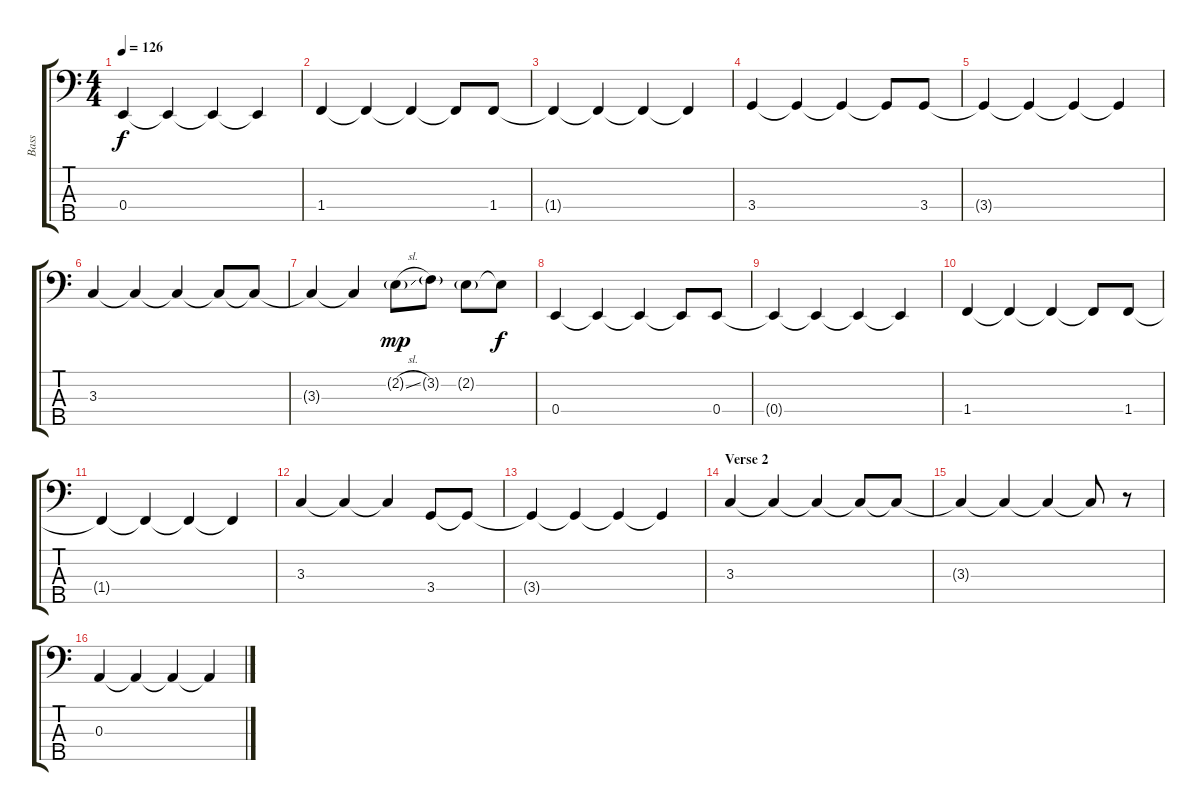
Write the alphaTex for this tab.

\track ("Bass" "Bass") {instrument electricbassfinger}
\staff {score tabs}
\tuning (G2 D2 A1 E1 B0) {hide}
\ts (4 4)
\tempo 126
\clef f4
\ks c
0.4{t}.4{dy f} 0.4{t}.4 0.4{t}.4 0.4{t}.4 |
1.4.4 1.4{t}.4 1.4{t}.4 1.4{t}.8 1.4.8 |
1.4{t}.4 1.4{t}.4 1.4{t}.4 1.4{t}.4 |
3.4.4 3.4{t}.4 3.4{t}.4 3.4{t}.8 3.4.8 |
3.4{t}.4 3.4{t}.4 3.4{t}.4 3.4{t}.4 |
3.3.4 3.3{t}.4 3.3{t}.4 3.3{t}.8 3.3{t}.8 |
3.3{t}.4 3.3{t}.4 2.2{sl g}.8{dy mp} 3.2{g}.8 2.2{g}.8 2.2{t}.8{dy f} |
0.4.4 0.4{t}.4 0.4{t}.4 0.4{t}.8 0.4.8 |
0.4{t}.4 0.4{t}.4 0.4{t}.4 0.4{t}.4 |
1.4.4 1.4{t}.4 1.4{t}.4 1.4{t}.8 1.4.8 |
1.4{t}.4 1.4{t}.4 1.4{t}.4 1.4{t}.4 |
3.3.4 3.3{t}.4 3.3{t}.4 3.4.8 3.4{t}.8 |
3.4{t}.4 3.4{t}.4 3.4{t}.4 3.4{t}.4 |
\section ("" "Verse 2")
3.3.4 3.3{t}.4 3.3{t}.4 3.3{t}.8 3.3{t}.8 |
3.3{t}.4 3.3{t}.4 3.3{t}.4 3.3{t}.8 r.8 |
0.3.4 0.3{t}.4 0.3{t}.4 0.3{t}.4
